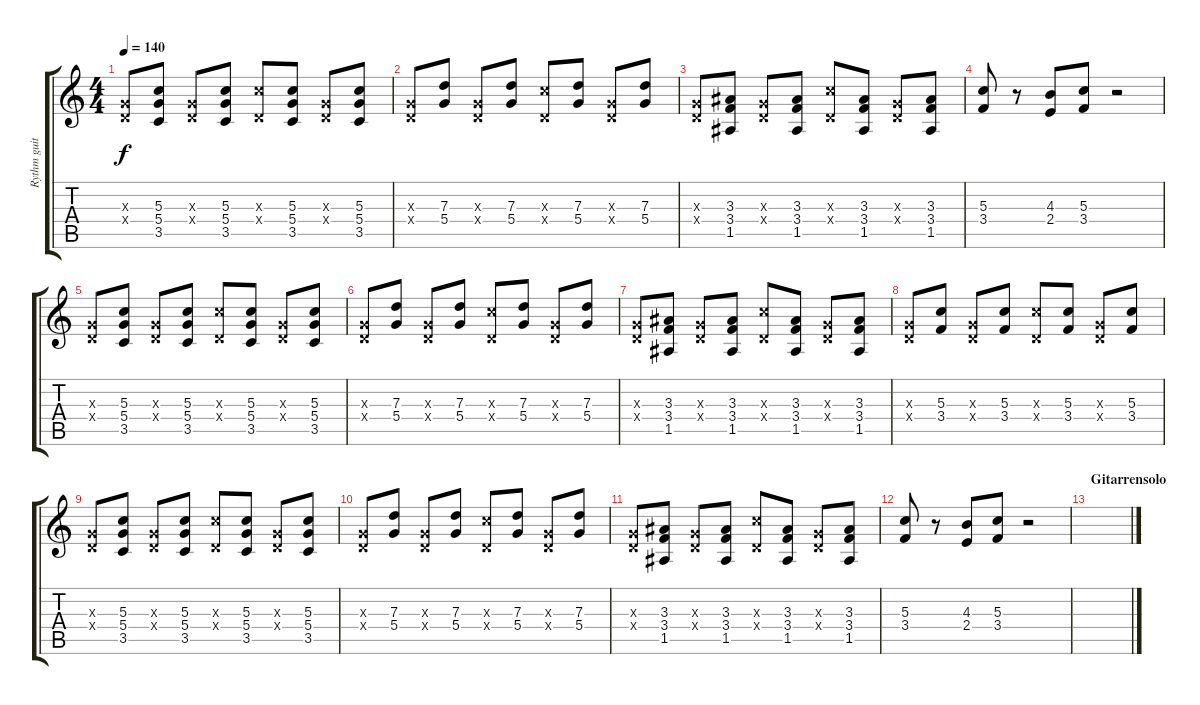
\track ("Rythm guitar" "Rythm guit") {instrument acousticguitarsteel}
\staff {score tabs}
\tuning (E4 B3 G3 D3 A2 E2) {hide}
\ts (4 4)
\tempo 140
\clef g2
\ks c
(0.3{x} 0.4{x}).8{dy f} (5.3 5.4 3.5).8 (0.3{x} 0.4{x}).8 (5.3 5.4 3.5).8 (5.3{x} 0.4{x}).8 (5.3 5.4 3.5).8 (0.3{x} 0.4{x}).8 (5.3 5.4 3.5).8 |
(0.3{x} 0.4{x}).8 (7.3 5.4).8 (0.3{x} 0.4{x}).8 (7.3 5.4).8 (5.3{x} 0.4{x}).8 (7.3 5.4).8 (0.3{x} 0.4{x}).8 (7.3 5.4).8 |
(0.3{x} 0.4{x}).8 (3.3 3.4 1.5).8 (0.3{x} 0.4{x}).8 (3.3 3.4 1.5).8 (5.3{x} 0.4{x}).8 (3.3 3.4 1.5).8 (0.3{x} 0.4{x}).8 (3.3 3.4 1.5).8 |
(5.3 3.4).8 r.8 (4.3 2.4).8 (5.3 3.4).8 r.2 |
(0.3{x} 0.4{x}).8 (5.3 5.4 3.5).8 (0.3{x} 0.4{x}).8 (5.3 5.4 3.5).8 (5.3{x} 0.4{x}).8 (5.3 5.4 3.5).8 (0.3{x} 0.4{x}).8 (5.3 5.4 3.5).8 |
(0.3{x} 0.4{x}).8 (7.3 5.4).8 (0.3{x} 0.4{x}).8 (7.3 5.4).8 (5.3{x} 0.4{x}).8 (7.3 5.4).8 (0.3{x} 0.4{x}).8 (7.3 5.4).8 |
(0.3{x} 0.4{x}).8 (3.3 3.4 1.5).8 (0.3{x} 0.4{x}).8 (3.3 3.4 1.5).8 (5.3{x} 0.4{x}).8 (3.3 3.4 1.5).8 (0.3{x} 0.4{x}).8 (3.3 3.4 1.5).8 |
(0.3{x} 0.4{x}).8 (5.3 3.4).8 (0.3{x} 0.4{x}).8 (5.3 3.4).8 (5.3{x} 0.4{x}).8 (5.3 3.4).8 (0.3{x} 0.4{x}).8 (5.3 3.4).8 |
(0.3{x} 0.4{x}).8 (5.3 5.4 3.5).8 (0.3{x} 0.4{x}).8 (5.3 5.4 3.5).8 (5.3{x} 0.4{x}).8 (5.3 5.4 3.5).8 (0.3{x} 0.4{x}).8 (5.3 5.4 3.5).8 |
(0.3{x} 0.4{x}).8 (7.3 5.4).8 (0.3{x} 0.4{x}).8 (7.3 5.4).8 (5.3{x} 0.4{x}).8 (7.3 5.4).8 (0.3{x} 0.4{x}).8 (7.3 5.4).8 |
(0.3{x} 0.4{x}).8 (3.3 3.4 1.5).8 (0.3{x} 0.4{x}).8 (3.3 3.4 1.5).8 (5.3{x} 0.4{x}).8 (3.3 3.4 1.5).8 (0.3{x} 0.4{x}).8 (3.3 3.4 1.5).8 |
(5.3 3.4).8 r.8 (4.3 2.4).8 (5.3 3.4).8 r.2 |
\section ("" "Gitarrensolo")
